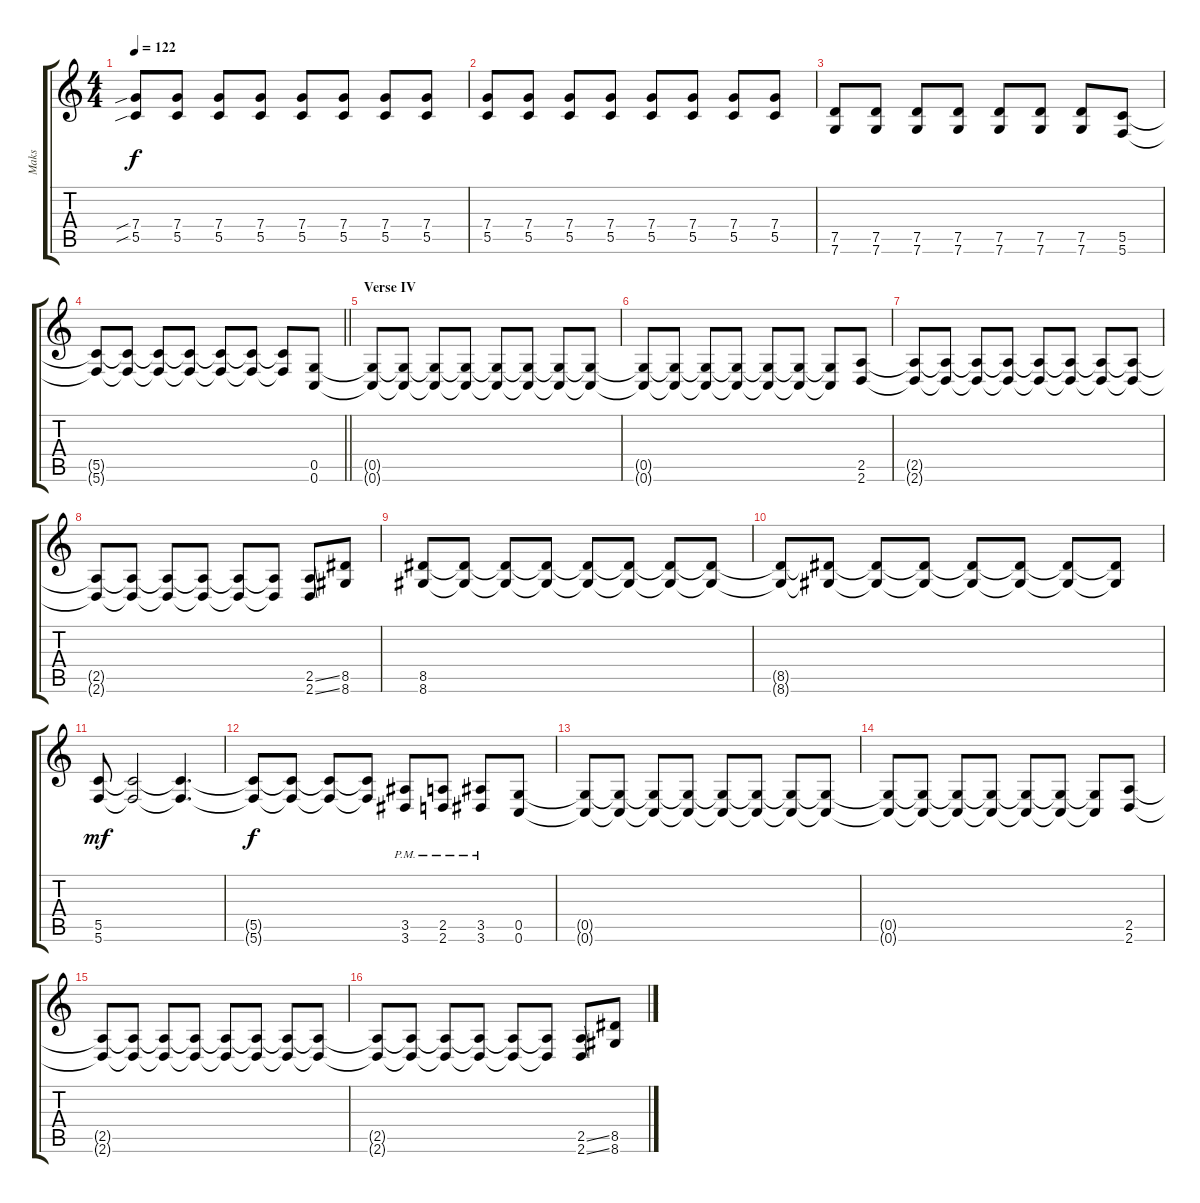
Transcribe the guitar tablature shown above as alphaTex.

\track ("Maks" "Maks") {instrument distortionguitar}
\staff {score tabs}
\tuning (D4 A3 F3 C3 G2 C2) {hide}
\ts (4 4)
\tempo 122
\clef g2
\ks c
(7.4{sib} 5.5{sib}).8{dy f} (7.4 5.5).8 (7.4 5.5).8 (7.4 5.5).8 (7.4 5.5).8 (7.4 5.5).8 (7.4 5.5).8 (7.4 5.5).8 |
(7.4 5.5).8 (7.4 5.5).8 (7.4 5.5).8 (7.4 5.5).8 (7.4 5.5).8 (7.4 5.5).8 (7.4 5.5).8 (7.4 5.5).8 |
(7.5 7.6).8 (7.5 7.6).8 (7.5 7.6).8 (7.5 7.6).8 (7.5 7.6).8 (7.5 7.6).8 (7.5 7.6).8 (5.5 5.6).8 |
\barLineRight lightlight
(5.5{t} 5.6{t}).8 (5.5{t} 5.6{t}).8 (5.5{t} 5.6{t}).8 (5.5{t} 5.6{t}).8 (5.5{t} 5.6{t}).8 (5.5{t} 5.6{t}).8 (5.5{t} 5.6{t}).8 (0.5 0.6).8 |
\section ("" "Verse IV")
(0.5{t} 0.6{t}).8 (0.5{t} 0.6{t}).8 (0.5{t} 0.6{t}).8 (0.5{t} 0.6{t}).8 (0.5{t} 0.6{t}).8 (0.5{t} 0.6{t}).8 (0.5{t} 0.6{t}).8 (0.5{t} 0.6{t}).8 |
(0.5{t} 0.6{t}).8 (0.5{t} 0.6{t}).8 (0.5{t} 0.6{t}).8 (0.5{t} 0.6{t}).8 (0.5{t} 0.6{t}).8 (0.5{t} 0.6{t}).8 (0.5{t} 0.6{t}).8 (2.5 2.6).8 |
(2.5{t} 2.6{t}).8 (2.5{t} 2.6{t}).8 (2.5{t} 2.6{t}).8 (2.5{t} 2.6{t}).8 (2.5{t} 2.6{t}).8 (2.5{t} 2.6{t}).8 (2.5{t} 2.6{t}).8 (2.5{t} 2.6{t}).8 |
(2.5{t} 2.6{t}).8 (2.5{t} 2.6{t}).8 (2.5{t} 2.6{t}).8 (2.5{t} 2.6{t}).8 (2.5{t} 2.6{t}).8 (2.5{t} 2.6{t}).8 (2.5{ss} 2.6{ss}).8 (8.5 8.6).8 |
(8.5 8.6).8 (8.5{t} 8.6{t}).8 (8.5{t} 8.6{t}).8 (8.5{t} 8.6{t}).8 (8.5{t} 8.6{t}).8 (8.5{t} 8.6{t}).8 (8.5{t} 8.6{t}).8 (8.5{t} 8.6{t}).8 |
(8.5{t} 8.6{t}).8 (8.5{t} 8.6{t}).8 (8.5{t} 8.6{t}).8 (8.5{t} 8.6{t}).8 (8.5{t} 8.6{t}).8 (8.5{t} 8.6{t}).8 (8.5{t} 8.6{t}).8 (8.5{t} 8.6{t}).8 |
(5.5 5.6).8{dy mf} (5.5{t} 5.6{t}).2 (5.5{t} 5.6{t}).4{d} |
(5.5{t} 5.6{t}).8{dy f} (5.5{t} 5.6{t}).8 (5.5{t} 5.6{t}).8 (5.5{t} 5.6{t}).8 (3.5{pm} 3.6{pm}).8 (2.5{pm} 2.6{pm}).8 (3.5{pm} 3.6{pm}).8 (0.5 0.6).8 |
(0.5{t} 0.6{t}).8 (0.5{t} 0.6{t}).8 (0.5{t} 0.6{t}).8 (0.5{t} 0.6{t}).8 (0.5{t} 0.6{t}).8 (0.5{t} 0.6{t}).8 (0.5{t} 0.6{t}).8 (0.5{t} 0.6{t}).8 |
(0.5{t} 0.6{t}).8 (0.5{t} 0.6{t}).8 (0.5{t} 0.6{t}).8 (0.5{t} 0.6{t}).8 (0.5{t} 0.6{t}).8 (0.5{t} 0.6{t}).8 (0.5{t} 0.6{t}).8 (2.5 2.6).8 |
(2.5{t} 2.6{t}).8 (2.5{t} 2.6{t}).8 (2.5{t} 2.6{t}).8 (2.5{t} 2.6{t}).8 (2.5{t} 2.6{t}).8 (2.5{t} 2.6{t}).8 (2.5{t} 2.6{t}).8 (2.5{t} 2.6{t}).8 |
(2.5{t} 2.6{t}).8 (2.5{t} 2.6{t}).8 (2.5{t} 2.6{t}).8 (2.5{t} 2.6{t}).8 (2.5{t} 2.6{t}).8 (2.5{t} 2.6{t}).8 (2.5{ss} 2.6{ss}).8 (8.5 8.6).8
